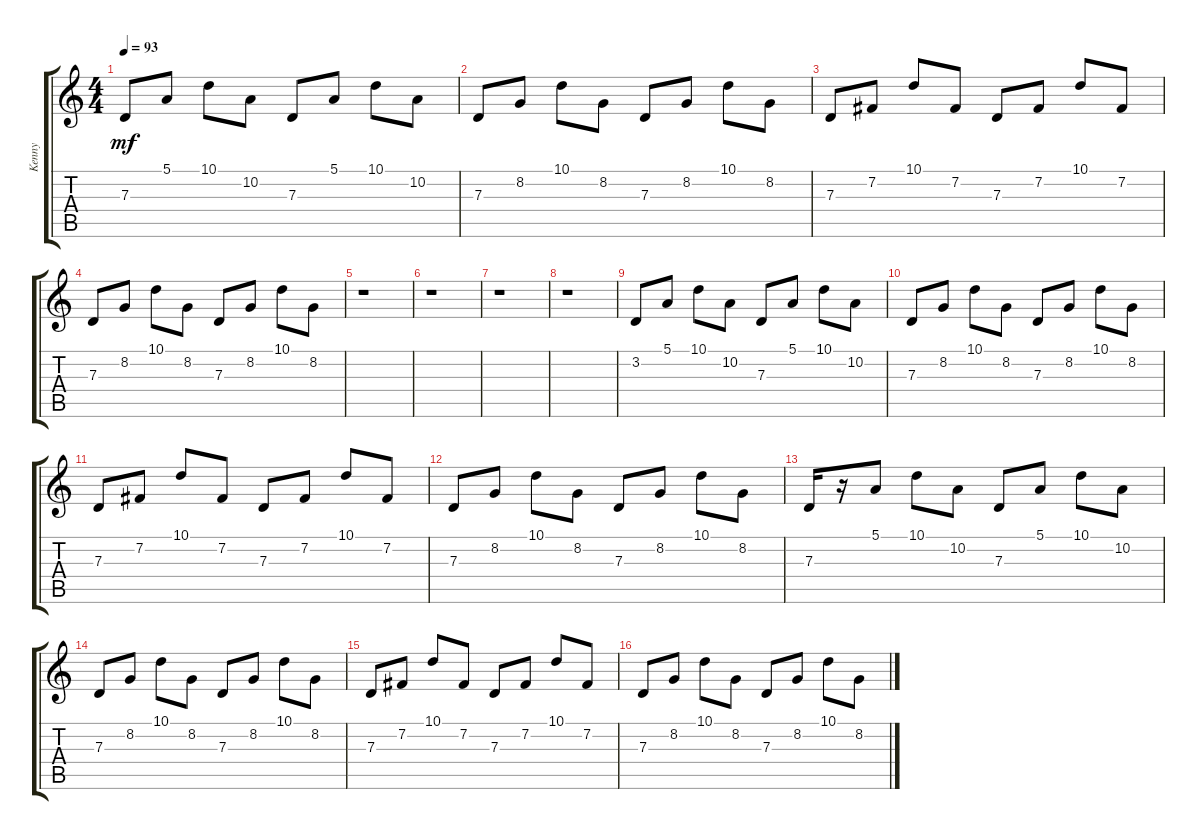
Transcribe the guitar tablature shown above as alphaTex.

\track ("Kenny" "Kenny") {instrument synthbrass2}
\staff {score tabs}
\tuning (E4 B3 G3 D3 A2 E2) {hide}
\ts (4 4)
\tempo 93
\clef g2
\ks c
7.3.8{dy mf} 5.1.8 10.1.8 10.2.8 7.3.8 5.1.8 10.1.8 10.2.8 |
7.3.8 8.2.8 10.1.8 8.2.8 7.3.8 8.2.8 10.1.8 8.2.8 |
7.3.8 7.2.8 10.1.8 7.2.8 7.3.8 7.2.8 10.1.8 7.2.8 |
7.3.8 8.2.8 10.1.8 8.2.8 7.3.8 8.2.8 10.1.8 8.2.8 |
r.1 |
r.1 |
r.1 |
r.1 |
3.2.8 5.1.8 10.1.8 10.2.8 7.3.8 5.1.8 10.1.8 10.2.8 |
7.3.8 8.2.8 10.1.8 8.2.8 7.3.8 8.2.8 10.1.8 8.2.8 |
7.3.8 7.2.8 10.1.8 7.2.8 7.3.8 7.2.8 10.1.8 7.2.8 |
7.3.8 8.2.8 10.1.8 8.2.8 7.3.8 8.2.8 10.1.8 8.2.8 |
7.3.16 r.16 5.1.8 10.1.8 10.2.8 7.3.8 5.1.8 10.1.8 10.2.8 |
7.3.8 8.2.8 10.1.8 8.2.8 7.3.8 8.2.8 10.1.8 8.2.8 |
7.3.8 7.2.8 10.1.8 7.2.8 7.3.8 7.2.8 10.1.8 7.2.8 |
7.3.8 8.2.8 10.1.8 8.2.8 7.3.8 8.2.8 10.1.8 8.2.8
